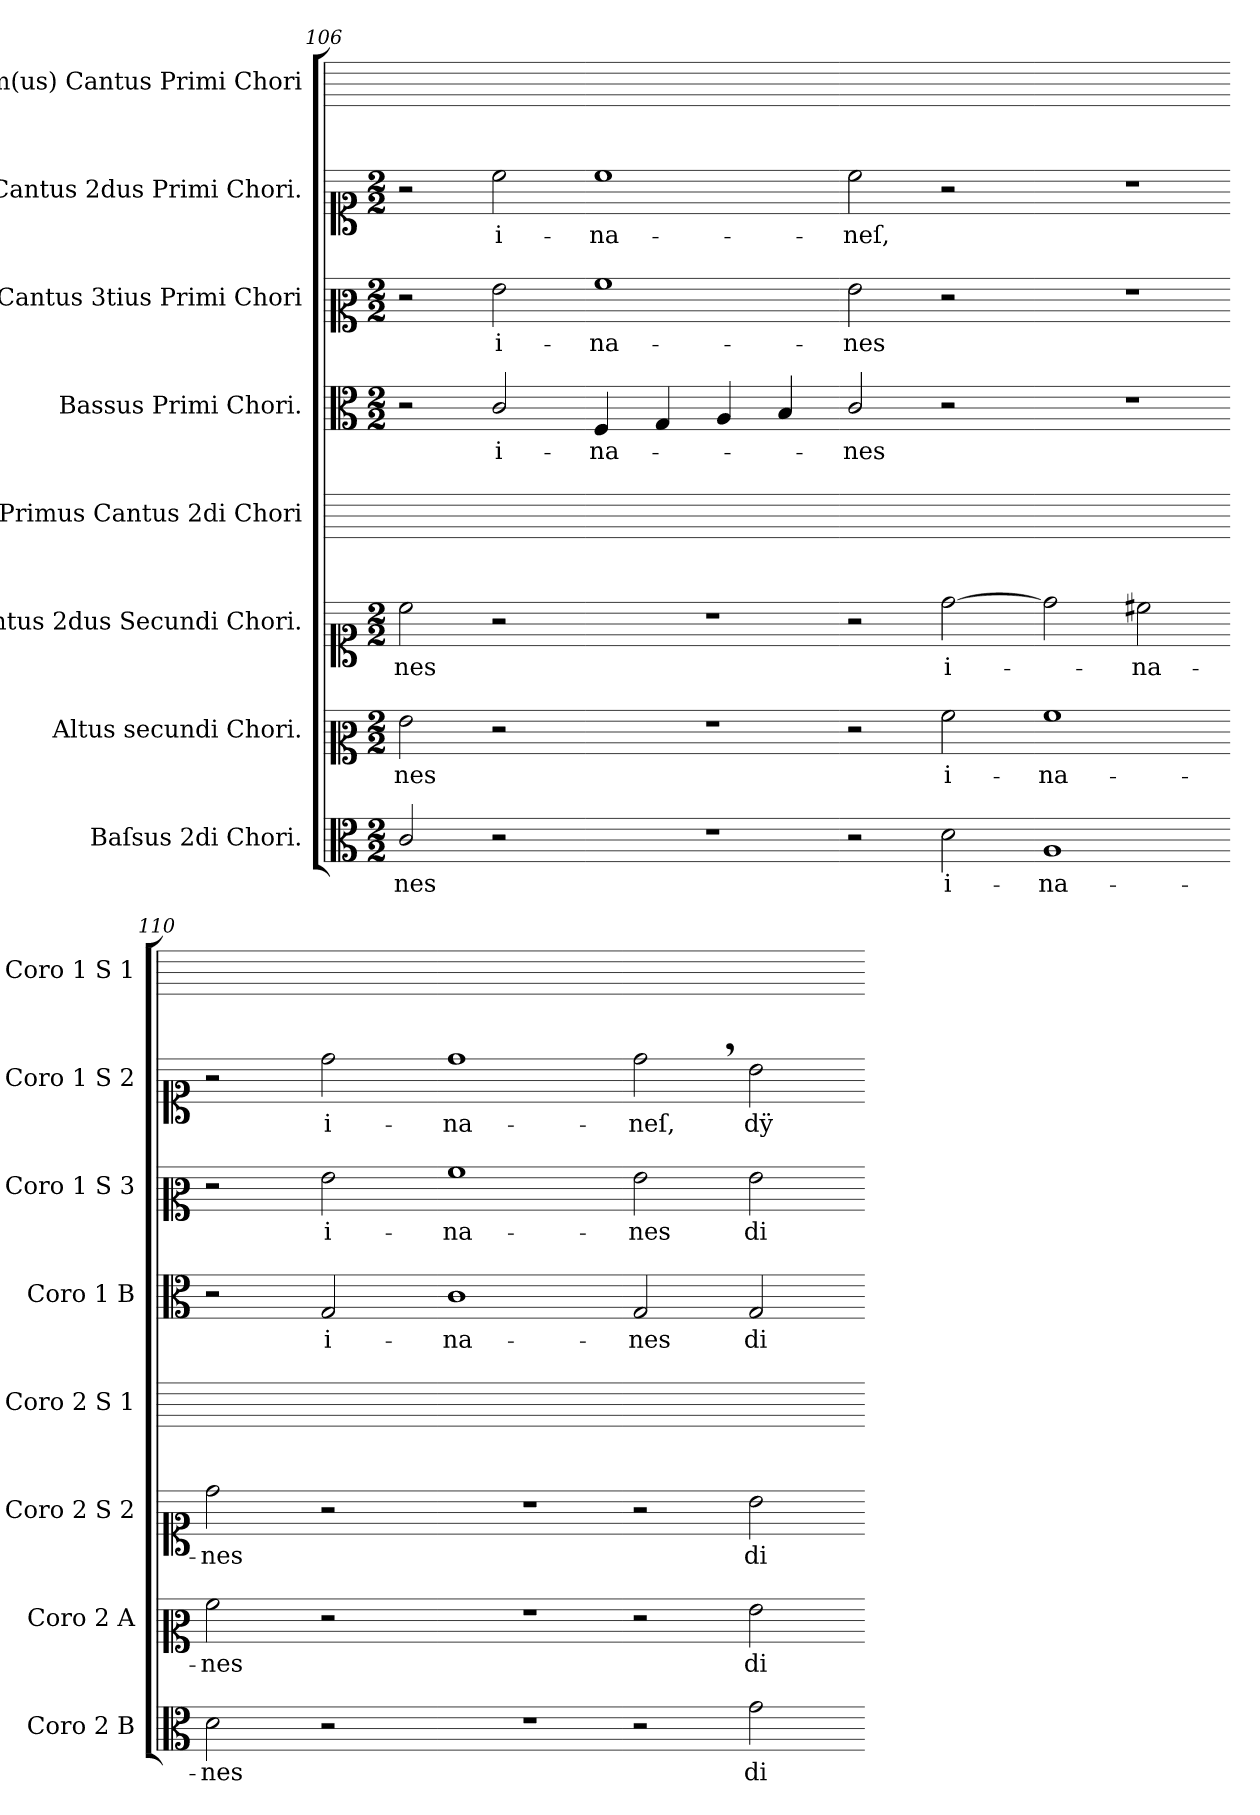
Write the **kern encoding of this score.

**kern	**text	**kern	**text	**kern	**text	**kern	**kern	**text	**kern	**text	**kern	**text	**kern
*part8	*part8	*part7	*part7	*part6	*part6	*part5	*part4	*part4	*part3	*part3	*part2	*part2	*part1
*staff8	*staff8	*staff7	*staff7	*staff6	*staff6	*staff5	*staff4	*staff4	*staff3	*staff3	*staff2	*staff2	*staff1
*I"Baſsus 2di Chori.	*	*I"Altus secundi Chori.	*	*I"Cantus 2dus Secundi Chori.	*	*I"Primus Cantus 2di Chori	*I"Bassus Primi Chori.	*	*I"Cantus 3tius Primi Chori	*	*I"Cantus 2dus Primi Chori.	*	*I"1m(us) Cantus Primi Chori
*I'Coro 2 B	*	*I'Coro 2 A	*	*I'Coro 2 S 2	*	*I'Coro 2 S 1	*I'Coro 1 B	*	*I'Coro 1 S 3	*	*I'Coro 1 S 2	*	*I'Coro 1 S 1
*clefC3	*	*clefC2	*	*clefC1	*	*	*clefC3	*	*clefC2	*	*clefC1	*	*
*k[]	*	*k[]	*	*k[]	*	*k[]	*k[]	*	*k[]	*	*k[]	*	*k[]
*C:	*	*C:	*	*C:	*	*C:	*C:	*	*C:	*	*C:	*	*C:
*M2/2	*	*M2/2	*	*M2/2	*	*	*M2/2	*	*M2/2	*	*M2/2	*	*
=106	=106	=106	=106	=106	=106	=106	=106	=106	=106	=106	=106	=106	=106
2c/	-nes	2g\	-nes	2cc\	-nes	1ryy	2r	.	2r	.	2r	.	1ryy
2r	.	2r	.	2r	.	.	2c/	i-	2g\	i-	2cc\	i-	.
=107-	=107-	=107-	=107-	=107-	=107-	=107-	=107-	=107-	=107-	=107-	=107-	=107-	=107-
1r	.	1r	.	1r	.	1ryy	4F/	-na-	1a	-na-	1cc	-na-	1ryy
.	.	.	.	.	.	.	4G/	.	.	.	.	.	.
.	.	.	.	.	.	.	4A/	.	.	.	.	.	.
.	.	.	.	.	.	.	4B/	.	.	.	.	.	.
=108-	=108-	=108-	=108-	=108-	=108-	=108-	=108-	=108-	=108-	=108-	=108-	=108-	=108-
2r	.	2r	.	2r	.	1ryy	2c/	-nes	2g\	-nes	2cc\	-neſ,	1ryy
2d\	i-	2a\	i-	[2dd\	i-	.	2r	.	2r	.	2r	.	.
=109-	=109-	=109-	=109-	=109-	=109-	=109-	=109-	=109-	=109-	=109-	=109-	=109-	=109-
1A	-na-	1a	-na-	2dd\]	.	1ryy	1r	.	1r	.	1r	.	1ryy
.	.	.	.	2cc#X\	-na-	.	.	.	.	.	.	.	.
=110-	=110-	=110-	=110-	=110-	=110-	=110-	=110-	=110-	=110-	=110-	=110-	=110-	=110-
2d\	-nes	2a\	-nes	2dd\	-nes	1ryy	2r	.	2r	.	2r	.	1ryy
2r	.	2r	.	2r	.	.	2G/	i-	2g\	i-	2dd\	i-	.
=111-	=111-	=111-	=111-	=111-	=111-	=111-	=111-	=111-	=111-	=111-	=111-	=111-	=111-
1r	.	1r	.	1r	.	1ryy	1c	-na-	1a	-na-	1dd	-na-	1ryy
=112-	=112-	=112-	=112-	=112-	=112-	=112-	=112-	=112-	=112-	=112-	=112-	=112-	=112-
2r	.	2r	.	2r	.	1ryy	2G/	-nes	2g\	-nes	2dd,<\	-neſ,	1ryy
2g\	di-	2g\	di-	2b\	di-	.	2G/	di-	2g\	di-	2b\	dÿ-	.
=-	=-	=-	=-	=-	=-	=-	=-	=-	=-	=-	=-	=-	=-
*-	*-	*-	*-	*-	*-	*-	*-	*-	*-	*-	*-	*-	*-
